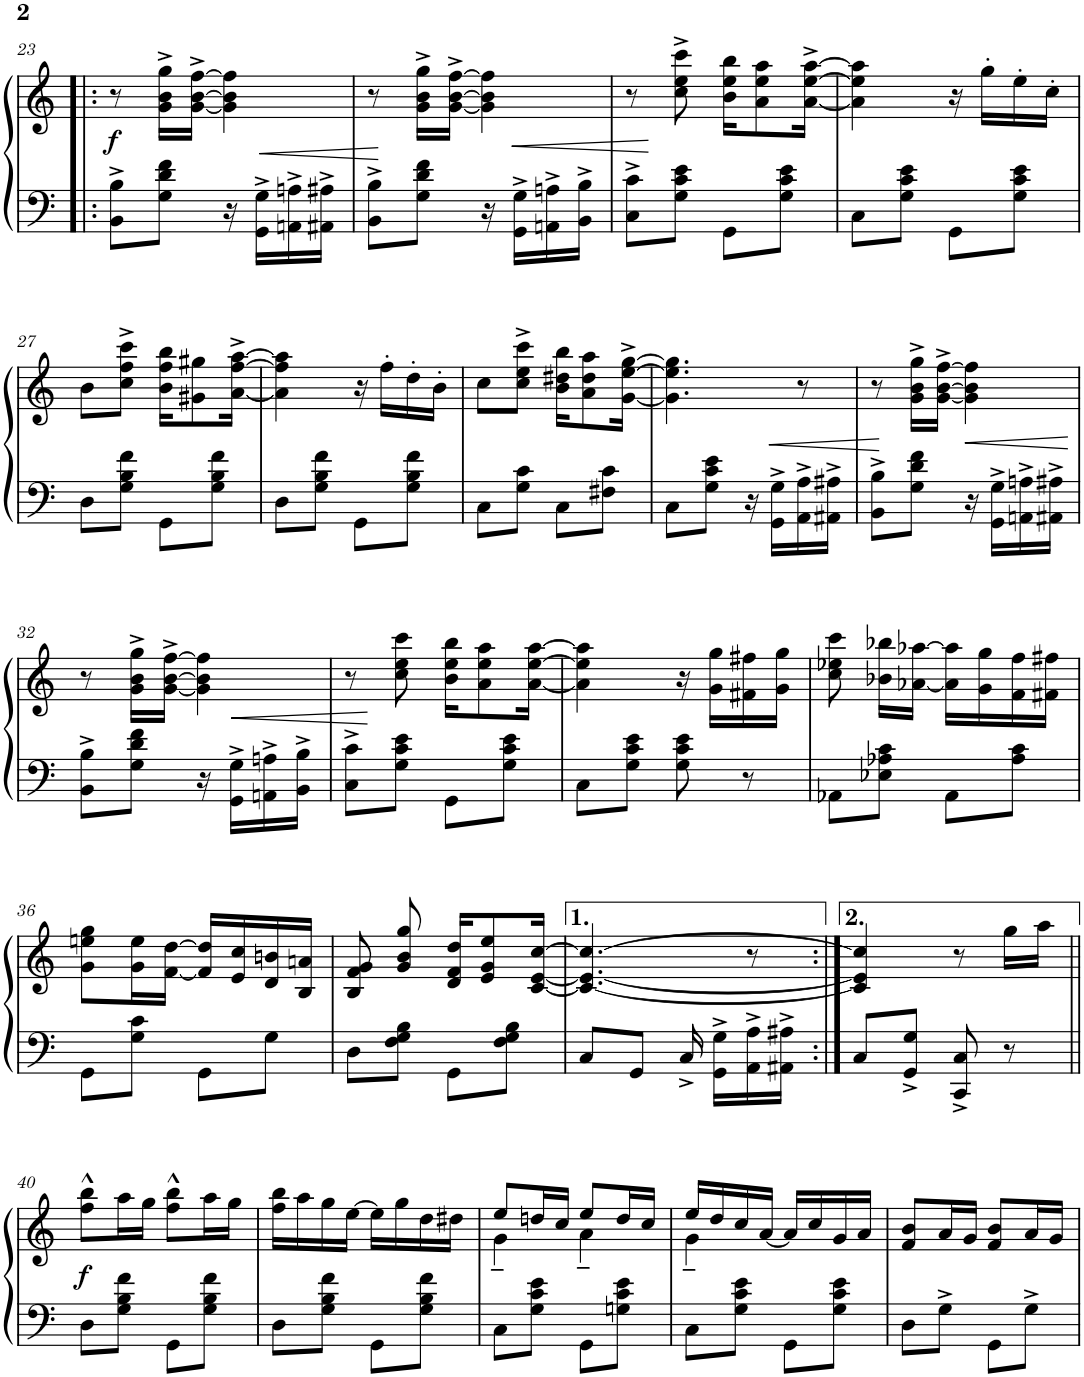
**kern	**kern	**dynam
*part1	*part1	*part1
*staff2	*staff1	*staff1/2
*I"Piano	*	*
*I'Pno.	*	*
!!LO:PB:g=z
*clefF4	*clefG2	*
*k[]	*k[]	*
*M2/4	*M2/4	*
=23!|:	=23!|:	=23!|:
!	!	!LO:DY:a=2
8BB\^ 8B\^L	8r	f
8G\ 8d\ 8f\J	16g\^ 16b\^ 16gg\^LL	.
.	[16g\^ [16b\^ [16ff\^JJ	.
!	!	!LO:HP:b
16r	4g\] 4b\] 4ff\]	<
16GG\^ 16G\^LL	.	.
16AAn\^ 16An\^	.	.
16AA#X\^ 16A#X\^JJ	.	.
=24	=24	=24
8BB\^ 8B\^L	8r	.
8G\ 8d\ 8f\J	16g\^ 16b\^ 16gg\^LL	[
.	[<16g\^ [>16b\^ [>16ff\^JJ	.
16r	4g\] 4b\] 4ff\]	.
16GG\^ 16G\^LL	.	.
16AAn\^ 16An\^	.	.
16BB\^ 16B\^JJ	.	.
=25	=25	=25
8C\^ 8c\^L	8r	.
8G\ 8c\ 8e\J	8cc\^ 8ee\^ 8ccc\^	.
8GG\L	16b\ 16ee\ 16bb\KL	.
.	8a\ 8ee\ 8aa\	.
8G\ 8c\ 8e\J	.	.
.	[<16a\^ [16ee\^ [>16aa\^Jk	.
=26	=26	=26
8C\L	4a\] 4ee\] 4aa\]	.
8G\ 8c\ 8e\J	.	.
8GG\L	16r	.
.	16gg'\LL	.
8G\ 8c\ 8e\J	16ee'\	.
.	16cc'\JJ	.
!!LO:LB:g=z
=27	=27	=27
8D\L	8b\L	.
8G\ 8B\ 8f\J	8cc\^ 8ff\^ 8ccc\^J	.
8GG\L	16b\ 16ff\ 16bb\KL	.
.	8g#X\ 8gg#X\	.
8G\ 8B\ 8f\J	.	.
.	[16a\^ [16ff\^ [16aa\^Jk	.
=28	=28	=28
8D\L	4a\] 4ff\] 4aa\]	.
8G\ 8B\ 8f\J	.	.
8GG\L	16r	.
.	16ff'\LL	.
8G\ 8B\ 8f\J	16dd'\	.
.	16b'\JJ	.
=29	=29	=29
8C\L	8cc\L	.
8G\ 8c\J	8cc\^ 8ee\^ 8ccc\^J	.
8C\L	16b\ 16dd#X\ 16bb\KL	.
.	8a\ 8dd#\ 8aa\	.
8F#X\ 8c\J	.	.
.	[<16g\^ [16ee\^ [>16gg\^Jk	.
=30	=30	=30
8C\L	4.g\] 4.ee\] 4.gg\]	.
8G\ 8c\ 8e\J	.	.
16r	.	.
16GG\^ 16G\^LL	.	.
!	!	!LO:HP:b
16AA\^ 16A\^	8r	<
16AA#X\^ 16A#X\^JJ	.	.
=31	=31	=31
8BB\^ 8B\^L	8r	.
8G\ 8d\ 8f\J	16g\^ 16b\^ 16gg\^LL	[
.	[<16g\^ [>16b\^ [>16ff\^JJ	.
!	!	!LO:HP:b
16r	4g\] 4b\] 4ff\]	<
16GG\^ 16G\^LL	.	.
16AAn\^ 16An\^	.	.
16AA#X\^ 16A#X\^JJ	.	.
.	.	[
!!LO:LB:g=z
=32	=32	=32
8BB\^ 8B\^L	8r	.
8G\ 8d\ 8f\J	16g\^ 16b\^ 16gg\^LL	.
.	[<16g\^ [>16b\^ [16ff\^JJ	.
16r	4g\] 4b\] 4ff\]	.
16GG\^ 16G\^LL	.	.
16AAn\^ 16An\^	.	.
16BB\^ 16B\^JJ	.	.
=33	=33	=33
8C\^ 8c\^L	8r	.
8G\ 8c\ 8e\J	8cc\ 8ee\ 8ccc\	.
8GG\L	16b\ 16ee\ 16bb\KL	.
.	8a\ 8ee\ 8aa\	.
8G\ 8c\ 8e\J	.	.
.	[16a\ [>16ee\ [>16aa\Jk	.
=34	=34	=34
8C\L	4a\] 4ee\] 4aa\]	.
8G\ 8c\ 8e\J	.	.
8G\ 8c\ 8e\	16r	.
.	16g\ 16gg\LL	.
8r	16f#X\ 16ff#X\	.
.	16g\ 16gg\JJ	.
=35	=35	=35
8AA-X\L	8cc\ 8ee-X\ 8ccc\	.
8E-X\ 8A-X\ 8c\J	16b-X\ 16bb-X\LL	.
.	[16a-X\ [16aa-X\JJ	.
8AA-\L	16a-\] 16aa-\]LL	.
.	16g\ 16gg\	.
8A-\ 8c\J	16f\ 16ff\	.
.	16f#X\ 16ff#X\JJ	.
!!LO:LB:g=z
=36	=36	=36
8GG\L	8g\ 8een\ 8gg\L	.
8G\ 8c\J	16g\ 16ee\L	.
.	[<16f\ [16dd\JJ	.
8GG\L	16f/] 16dd/]LL	.
.	16e/ 16cc/	.
8G\J	16d/ 16bn/	.
.	16B/ 16an/JJ	.
=37	=37	=37
8D\L	8B/ 8f/ 8g/	.
8F\ 8G\ 8B\J	8g/ 8b/ 8gg/	.
8GG\L	16d/ 16f/ 16dd/KL	.
.	8e/ 8g/ 8ee/	.
8F\ 8G\ 8B\J	.	.
.	[16c/ [16e/ [16cc/Jk	.
=38	=38	=38
8C/L	4.c/_ 4.e/_ 4.cc/_	.
8GG/J	.	.
16C^/	.	.
16GG\^ 16G\^LL	.	.
16AA\^ 16A\^	8r	.
16AA#X\^ 16A#X\^JJ	.	.
=39:|!	=39:|!	=39:|!
8C/L	4c/] 4e/] 4cc/]	.
8GG/^ 8G/^J	.	.
8CC/^ 8C/^	8r	.
8r	16gg\LL	.
.	16aa\JJ	.
!!LO:LB:g=z
=40||	=40||	=40||
!	!	!LO:DY:b
8D\L	8ff\^^ 8bb\^^L	f
8G\ 8B\ 8f\J	16aa\L	.
.	16gg\JJ	.
8GG\L	8ff\^^ 8bb\^^L	.
8G\ 8B\ 8f\J	16aa\L	.
.	16gg\JJ	.
=41	=41	=41
8D\L	16ff\ 16bb\LL	.
.	16aa\	.
8G\ 8B\ 8f\J	16gg\	.
.	[>16ee\JJ	.
8GG\L	16ee\LL]	.
.	16gg\	.
8G\ 8B\ 8f\J	16dd\	.
.	16dd#X\JJ	.
=42	=42	=42
*	*^	*
8C\L	8ee/L	4g~\	.
8G\ 8c\ 8e\J	16ddn/L	.	.
.	16cc/JJ	.	.
8GG\L	8ee/L	4a~\	.
8Gn\ 8c\ 8e\J	16dd/L	.	.
.	16cc/JJ	.	.
=43	=43	=43	=43
8C\L	16ee/LL	4g~\	.
.	16dd/	.	.
8G\ 8c\ 8e\J	16cc/	.	.
.	[<16a/JJ	.	.
8GG\L	16a/LL]	4ryy	.
.	16cc/	.	.
8G\ 8c\ 8e\J	16g/	.	.
.	16a/JJ	.	.
*	*v	*v	*
=44	=44	=44
8D\L	8f/ 8b/L	.
8G^\J	16a/L	.
.	16g/JJ	.
8GG\L	8f/ 8b/L	.
8G^\J	16a/L	.
.	16g/JJ	.
=	=	=
*-	*-	*-
